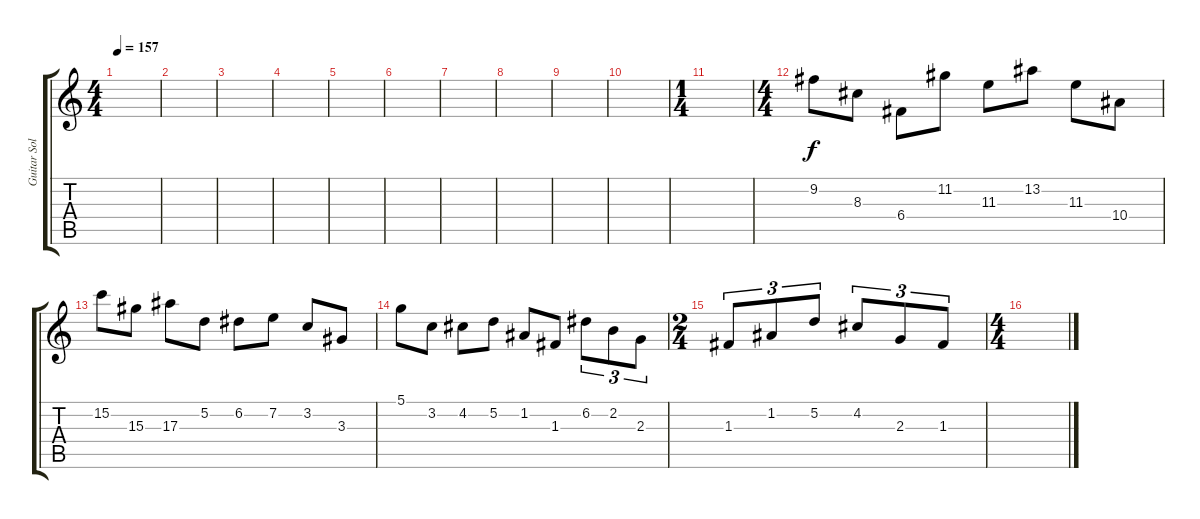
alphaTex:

\track ("Guitar Solo" "Guitar Sol") {instrument overdrivenguitar}
\staff {score tabs}
\tuning (D4 A3 F3 C3 G2 C2) {hide}
\ts (4 4)
\tempo 157
\clef g2
\ks c
|
|
|
|
|
|
|
|
|
|
\ts (1 4)
|
\ts (4 4)
9.2.8{volume 13 balance 6 instrument lead1square} 8.3.8 6.4.8 11.2.8 11.3.8 13.2.8 11.3.8 10.4.8 |
15.2.8 15.3.8 17.3.8 5.2.8 6.2.8 7.2.8 3.2.8 3.3.8 |
5.1.8 3.2.8 4.2.8 5.2.8 1.2.8 1.3.8 6.2.8{tu (3 2)} 2.2.8{tu (3 2)} 2.3.8{tu (3 2)} |
\ts (2 4)
1.3.8{tu (3 2)} 1.2.8{tu (3 2)} 5.2.8{tu (3 2)} 4.2.8{tu (3 2)} 2.3.8{tu (3 2)} 1.3.8{tu (3 2)} |
\ts (4 4)
